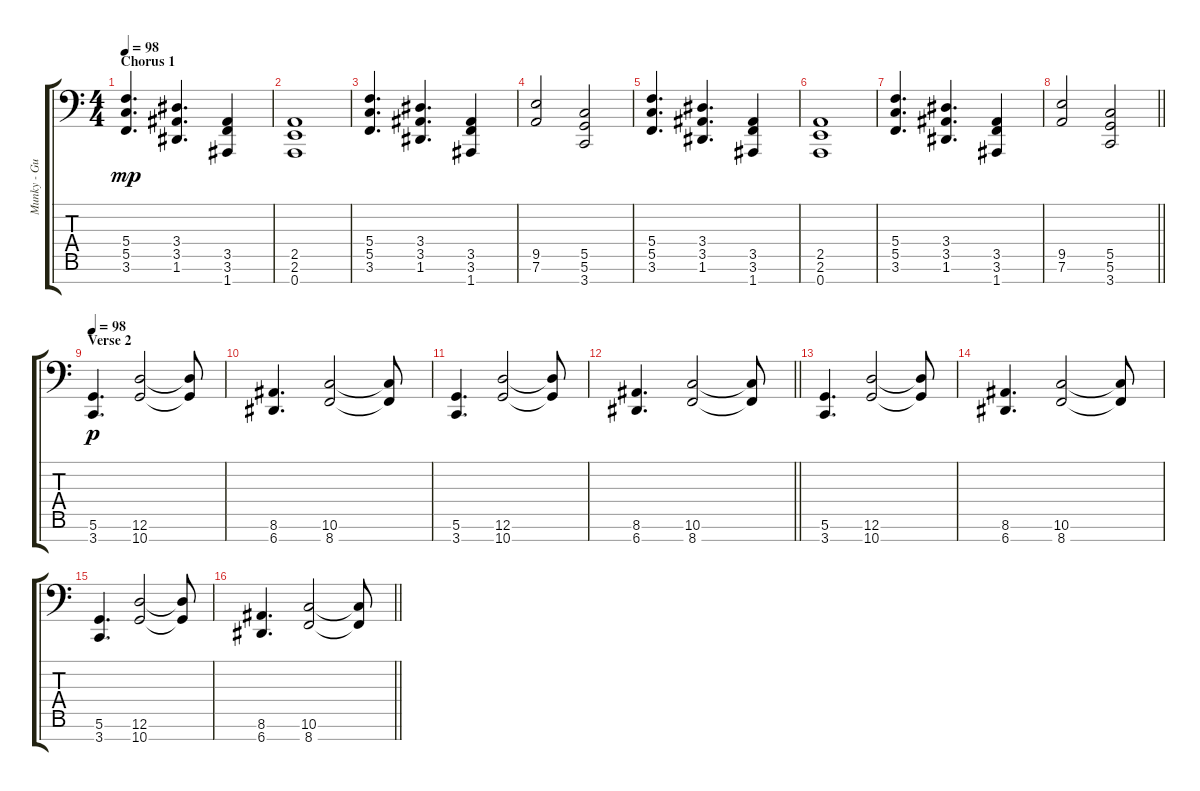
\track ("Munky - Guitar" "Munky - Gu") {instrument lead2sawtooth}
\staff {score tabs}
\tuning (D4 A3 F3 C3 G2 D2 A1) {hide}
\ts (4 4)
\section ("" "Chorus 1")
\tempo 98
\clef f4
\ks c
(5.4 5.5 3.6).4{d dy mp instrument distortionguitar} (3.4 3.5 1.6).4{d} (3.5 3.6 1.7).4 |
(2.5 2.6 0.7).1 |
(5.4 5.5 3.6).4{d} (3.4 3.5 1.6).4{d} (3.5 3.6 1.7).4 |
(9.5 7.6).2 (5.5 5.6 3.7).2 |
(5.4 5.5 3.6).4{d} (3.4 3.5 1.6).4{d} (3.5 3.6 1.7).4 |
(2.5 2.6 0.7).1 |
(5.4 5.5 3.6).4{d} (3.4 3.5 1.6).4{d} (3.5 3.6 1.7).4 |
\barLineRight lightlight
(9.5 7.6).2 (5.5 5.6 3.7).2 |
\section ("" "Verse 2")
\tempo 98
(5.6 3.7).4{d dy p instrument lead2sawtooth} (12.6 10.7).2 (12.6{t} 10.7{t}).8 |
(8.6 6.7).4{d} (10.6 8.7).2 (10.6{t} 8.7{t}).8 |
(5.6 3.7).4{d} (12.6 10.7).2 (12.6{t} 10.7{t}).8 |
\barLineRight lightlight
(8.6 6.7).4{d} (10.6 8.7).2 (10.6{t} 8.7{t}).8 |
(5.6 3.7).4{d} (12.6 10.7).2 (12.6{t} 10.7{t}).8 |
(8.6 6.7).4{d} (10.6 8.7).2 (10.6{t} 8.7{t}).8 |
(5.6 3.7).4{d} (12.6 10.7).2 (12.6{t} 10.7{t}).8 |
\barLineRight lightlight
(8.6 6.7).4{d} (10.6 8.7).2 (10.6{t} 8.7{t}).8
